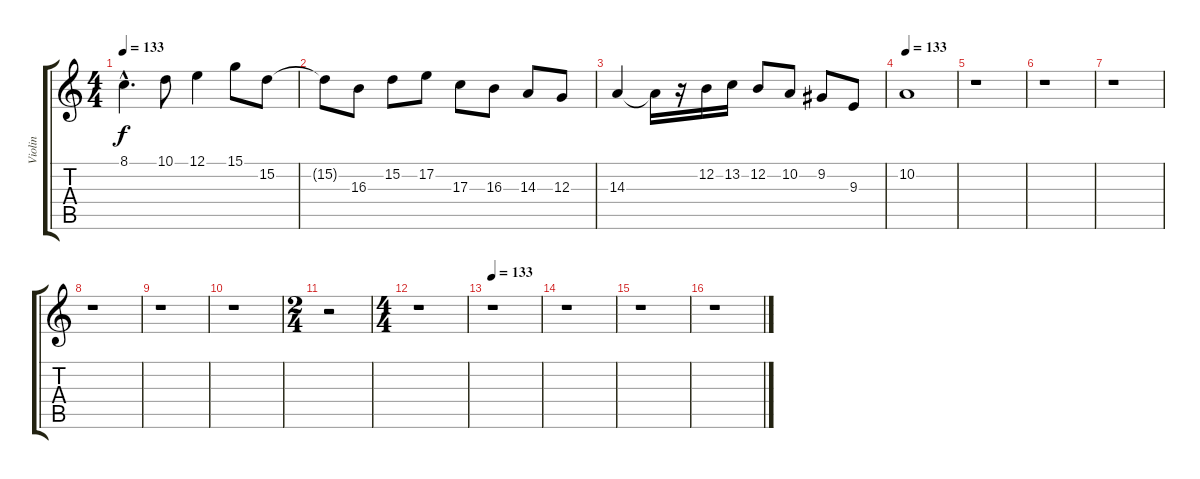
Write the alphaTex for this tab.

\track ("Violin" "Violin") {instrument violin}
\staff {score tabs}
\tuning (E4 B3 G3 D3 A2 E2) {hide}
\ts (4 4)
\tempo 133
\clef g2
\ks c
8.1{hac}.4{d dy f} 10.1.8 12.1.4 15.1.8 15.2.8 |
15.2{t}.8 16.3.8 15.2.8 17.2.8 17.3.8 16.3.8 14.3.8 12.3.8 |
14.3.4 14.3{t}.16 r.16 12.2.16 13.2.16 12.2.8 10.2.8 9.2.8 9.3.8 |
\tempo 133
10.2.1 |
r.1 |
r.1 |
r.1 |
r.1 |
r.1 |
r.1 |
\ts (2 4)
r.2 |
\ts (4 4)
r.1 |
\tempo 133
r.1 |
r.1 |
r.1 |
r.1
